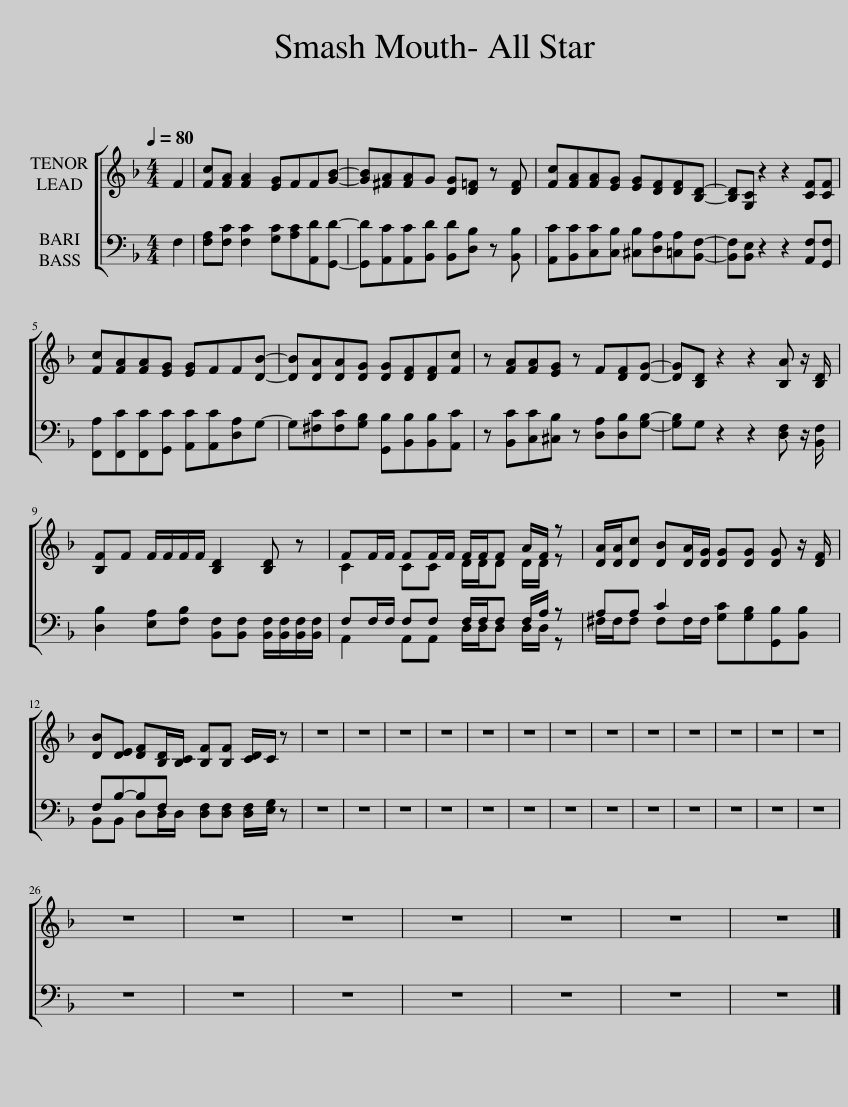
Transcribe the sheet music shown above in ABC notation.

X:1
%%score [ ( 1 2 ) ( 3 4 ) ]
L:1/8
Q:1/4=80
M:4/4
I:linebreak $
K:F
V:1 treble
V:2 treble
V:3 bass
V:4 bass
V:1
 F2 | [Fc][FA] [FA]2 [EG]FF[GB]- | [GB][^FA][FA]G [DG][D=F] z [DF] | [Fc][FA][FA][EG] [EG][DF][DF][B,D]- | [B,D][G,C] z2 z2 [CF][CF] |$ %5
 [Fc][FA][FA][EG] [EG]FF[DB]- | [DB][DA][DA][DG] [DG][DF][DF][Fc] | z [FA][FA][EG] z F[DF][DG]- | [DG][B,D] z2 z2 [B,A] z/ [B,D]/ |$ [B,F]F F/F/F/F/ [B,D]2 [B,D] z | %10
 FF/F/ FF/F/ F/F/F A/F/ z | [DA]/[DA]/[Dc] [DB][DA]/[DG]/ [DG][DG] [DG] z/ [DF]/ |$ [DB][DE] [DF][B,D]/[B,C]/ [B,F][B,F] [CD]/C/ z | z8 | z8 | %15
 z8 | z8 | z8 | z8 | z8 | %20
 z8 | z8 | z8 | z8 | z8 | %25
 z8 |$ z8 | z8 | z8 | z8 | %30
 z8 | z8 | z8 |] %33
V:2
 x2 | x8 | x8 | x8 | x8 |$ %5
 x8 | x8 | x8 | x8 |$ x8 | %10
 C2 CC D/D/D D/D/ z | x8 |$ x8 | x8 | x8 | %15
 x8 | x8 | x8 | x8 | x8 | %20
 x8 | x8 | x8 | x8 | x8 | %25
 x8 |$ x8 | x8 | x8 | x8 | %30
 x8 | x8 | x8 |] %33
V:3
 F,2 | [F,A,][F,C] [F,C]2 [G,C][A,C][A,,D][G,,D]- | [G,,D][A,,C][A,,C][B,,D] [B,,D][D,B,] z [B,,B,] | [A,,C][B,,C][C,C][C,B,] [^C,B,][D,A,][=C,A,][B,,F,]- | [B,,F,][B,,E,] z2 z2 [A,,F,][G,,F,] |$ %5
 [F,,A,][F,,C][F,,C][G,,C] [A,,C][A,,C][D,A,]G,- | G,[^F,C][F,C][G,B,] [G,,B,][B,,B,][B,,B,][A,,C] | z [B,,C][C,C][^C,B,] z [D,A,][D,B,][G,B,]- | [G,B,]G, z2 z2 [D,F,] z/ [B,,F,]/ |$ [D,B,]2 [E,A,][F,B,] [B,,F,][B,,F,] [B,,F,]/[B,,F,]/[B,,F,]/[B,,F,]/ | %10
 F,F,/F,/ F,F, F,/F,/F, F,/A,/ z | A,A, C2 [G,C][G,B,][G,,B,][B,,B,] |$ F,B,-B,F, [D,F,][D,F,] [D,F,]/[E,G,]/ z | z8 | z8 | %15
 z8 | z8 | z8 | z8 | z8 | %20
 z8 | z8 | z8 | z8 | z8 | %25
 z8 |$ z8 | z8 | z8 | z8 | %30
 z8 | z8 | z8 |] %33
V:4
 x2 | x8 | x8 | x8 | x8 |$ %5
 x8 | x8 | x8 | x8 |$ x8 | %10
 A,,2 A,,A,, D,/D,/D, D,/D,/ z | ^F,/F,/F, F,F,/F,/ x4 |$ B,,B,, D,D,/D,/ x4 | x8 | x8 | %15
 x8 | x8 | x8 | x8 | x8 | %20
 x8 | x8 | x8 | x8 | x8 | %25
 x8 |$ x8 | x8 | x8 | x8 | %30
 x8 | x8 | x8 |] %33
